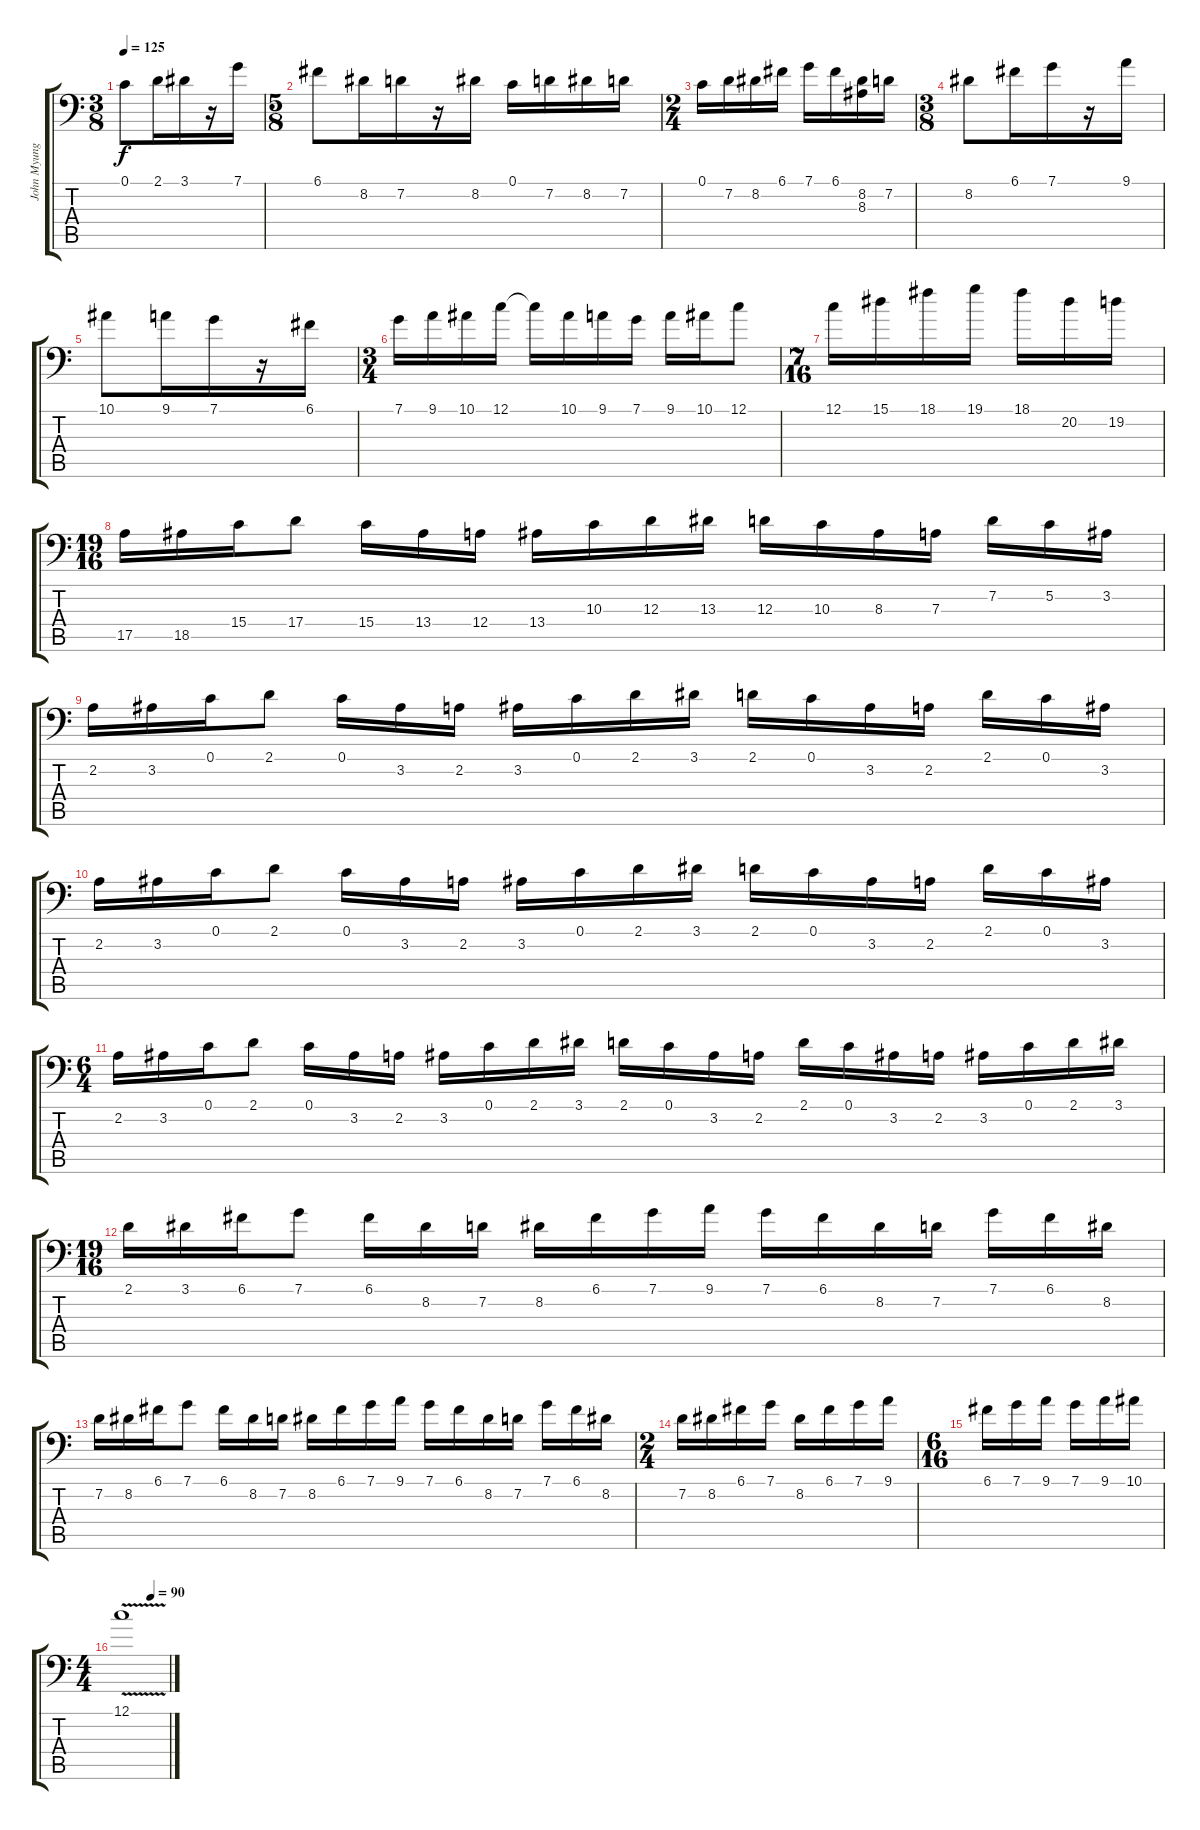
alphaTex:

\track ("John Myung" "John Myung") {instrument electricbassfinger}
\staff {score tabs}
\tuning (C3 G2 D2 A1 E1 B0) {hide}
\ts (3 8)
\tempo 125
\clef f4
\ks c
0.1.8{dy f} 2.1.16 3.1.16 r.16 7.1.16 |
\ts (5 8)
6.1.8 8.2.16 7.2.16 r.16 8.2.16 0.1.16 7.2.16 8.2.16 7.2.16 |
\ts (2 4)
0.1.16 7.2.16 8.2.16 6.1.16 7.1.16 6.1.16 (8.2 8.3).16 7.2.16 |
\ts (3 8)
8.2.8 6.1.16 7.1.16 r.16 9.1.16 |
10.1.8 9.1.16 7.1.16 r.16 6.1.16 |
\ts (3 4)
7.1.16 9.1.16 10.1.16 12.1.16 12.1{t}.16 10.1.16 9.1.16 7.1.16 9.1.16 10.1.16 12.1.8 |
\ts (7 16)
12.1.16 15.1.16 18.1.16 19.1.16 18.1.16 20.2.16 19.2.16 |
\ts (19 16)
17.5.16 18.5.16 15.4.16 17.4.8 15.4.16 13.4.16 12.4.16 13.4.16 10.3.16 12.3.16 13.3.16 12.3.16 10.3.16 8.3.16 7.3.16 7.2.16 5.2.16 3.2.16 |
2.2.16 3.2.16 0.1.16 2.1.8 0.1.16 3.2.16 2.2.16 3.2.16 0.1.16 2.1.16 3.1.16 2.1.16 0.1.16 3.2.16 2.2.16 2.1.16 0.1.16 3.2.16 |
2.2.16 3.2.16 0.1.16 2.1.8 0.1.16 3.2.16 2.2.16 3.2.16 0.1.16 2.1.16 3.1.16 2.1.16 0.1.16 3.2.16 2.2.16 2.1.16 0.1.16 3.2.16 |
\ts (6 4)
2.2.16 3.2.16 0.1.16 2.1.8 0.1.16 3.2.16 2.2.16 3.2.16 0.1.16 2.1.16 3.1.16 2.1.16 0.1.16 3.2.16 2.2.16 2.1.16 0.1.16 3.2.16 2.2.16 3.2.16 0.1.16 2.1.16 3.1.16 |
\ts (19 16)
2.1.16 3.1.16 6.1.16 7.1.8 6.1.16 8.2.16 7.2.16 8.2.16 6.1.16 7.1.16 9.1.16 7.1.16 6.1.16 8.2.16 7.2.16 7.1.16 6.1.16 8.2.16 |
7.2.16 8.2.16 6.1.16 7.1.8 6.1.16 8.2.16 7.2.16 8.2.16 6.1.16 7.1.16 9.1.16 7.1.16 6.1.16 8.2.16 7.2.16 7.1.16 6.1.16 8.2.16 |
\ts (2 4)
7.2.16 8.2.16 6.1.16 7.1.16 8.2.16 6.1.16 7.1.16 9.1.16 |
\ts (6 16)
6.1.16 7.1.16 9.1.16 7.1.16 9.1.16 10.1.16 |
\ts (4 4)
\tempo (90 0.625)
12.1{v}.1
